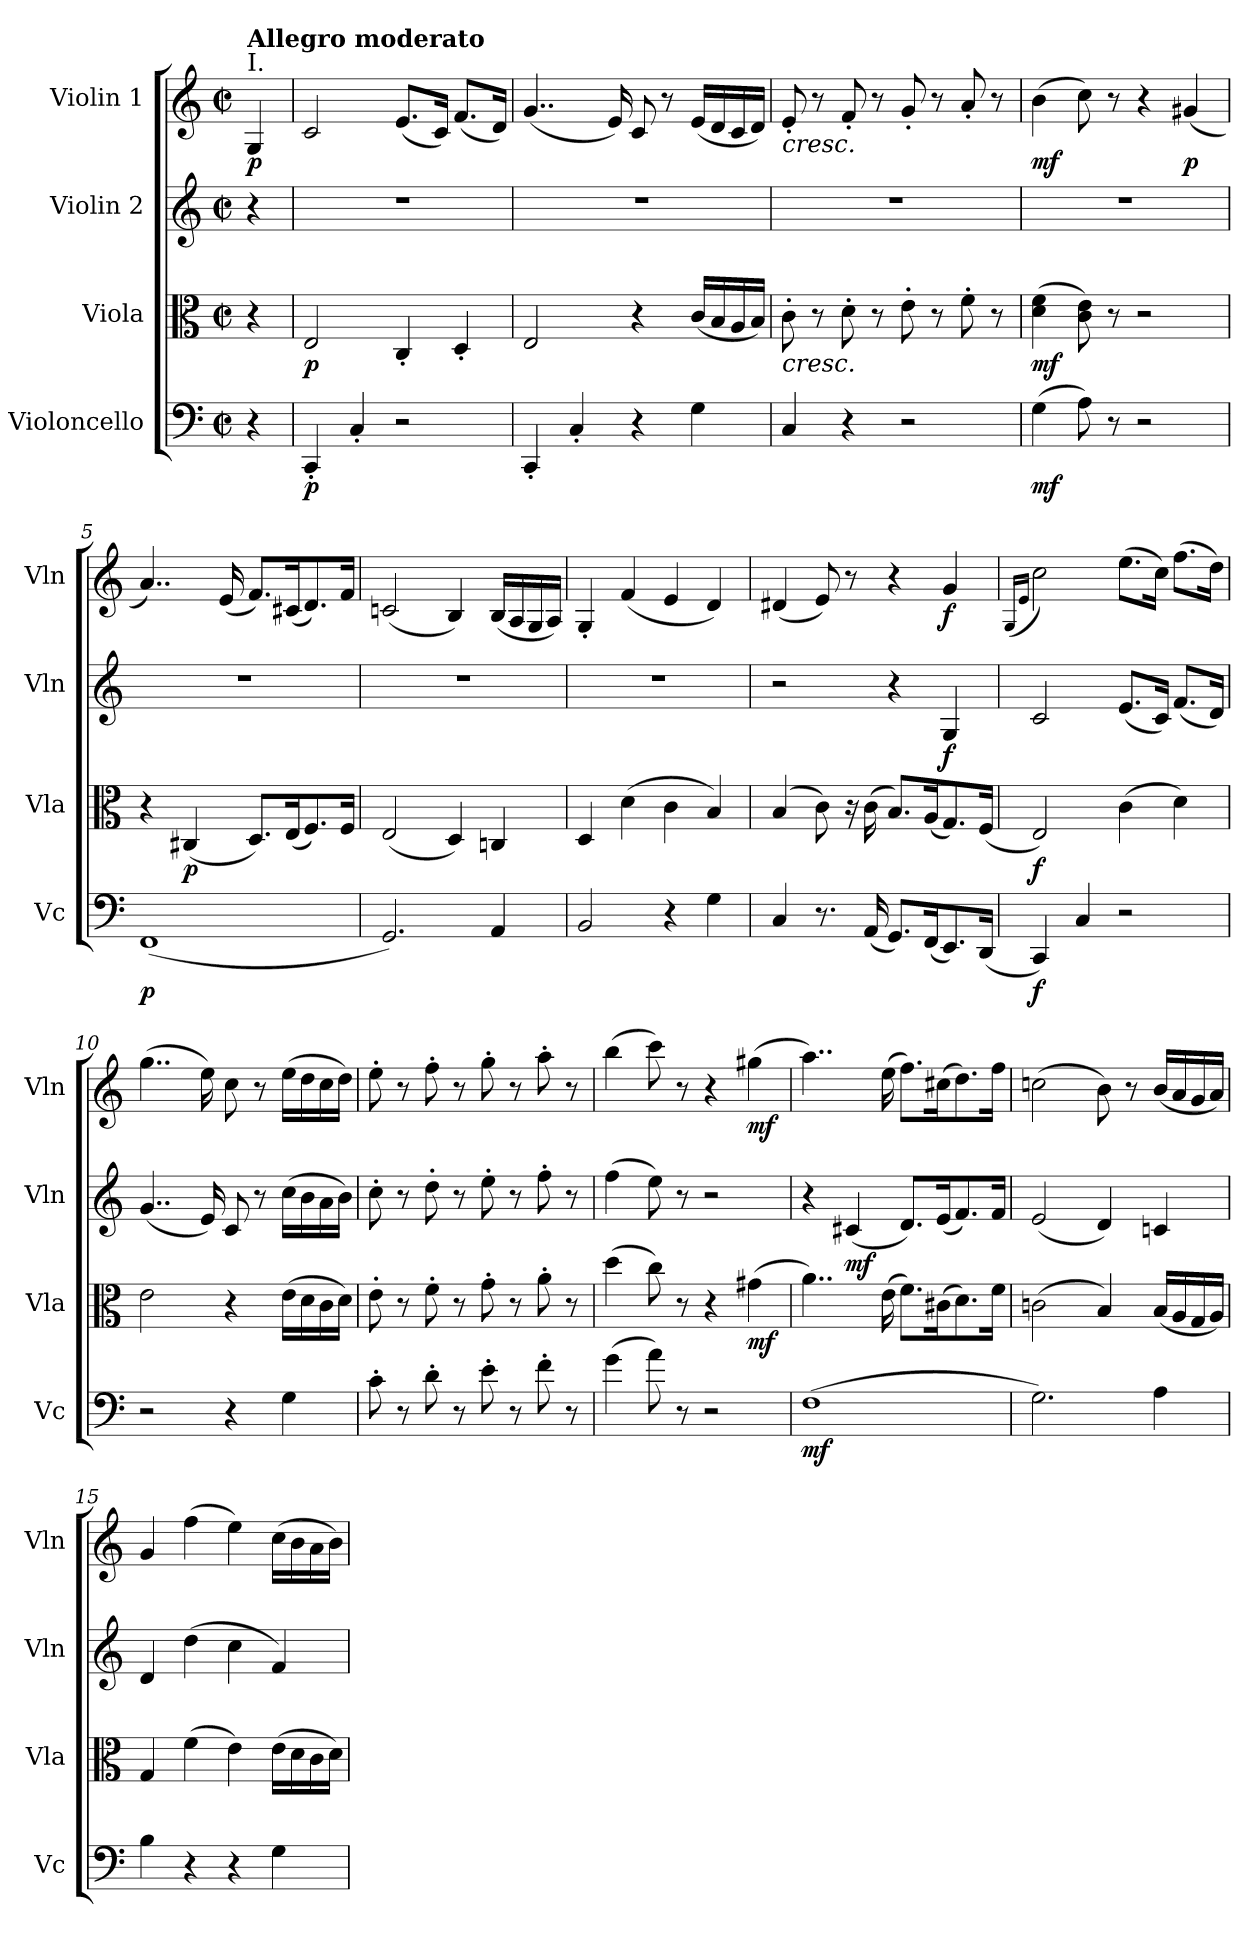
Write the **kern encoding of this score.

**kern	**dynam	**kern	**dynam	**kern	**dynam	**kern	**dynam
*part4	*part4	*part3	*part3	*part2	*part2	*part1	*part1
*staff4	*staff4	*staff3	*staff3	*staff2	*staff2	*staff1	*staff1
*I"Violoncello	*	*I"Viola	*	*I"Violin 2	*	*I"Violin 1	*
*I'Vc	*	*I'Vla	*	*I'Vln	*	*I'Vln	*
*clefF4	*	*clefC3	*	*clefG2	*	*clefG2	*
*k[]	*	*k[]	*	*k[]	*	*k[]	*
*M2/2	*	*M2/2	*	*M2/2	*	*M2/2	*
*met(c|)	*	*met(c|)	*	*met(c|)	*	*met(c|)	*
*MM152	*	*MM152	*	*MM152	*	*MM152	*
=	=	=	=	=	=	=	=
!	!	!	!	!	!	!LO:TX:a:t=I.	!
!	!	!	!	!	!	!LO:TX:a:B:t=Allegro moderato	!
!	!	!	!	!	!	!	!LO:DY:b
4r	.	4r	.	4r	.	4G/	p
=1	=1	=1	=1	=1	=1	=1	=1
!	!LO:DY:b	!	!LO:DY:b	!	!	!	!
4CC'/	p	2E/	p	1r	.	2c/	.
4C'/	.	.	.	.	.	.	.
2r	.	4C'/	.	.	.	(8.e/L	.
.	.	.	.	.	.	16c/Jk)	.
.	.	4D'/	.	.	.	(8.f/L	.
.	.	.	.	.	.	16d/Jk)	.
=2	=2	=2	=2	=2	=2	=2	=2
!	!	!	!	!	!	!	!LO:DY:b
!	!	!	!	!	!	!	!LO:DY:n=1:b
!	!	!	!	!	!	!	!LO:DY:n=2:b
4CC'/	.	2E/	.	1r	.	(4..g/	f other-dynamics p
4C'/	.	.	.	.	.	.	.
.	.	.	.	.	.	16e/)	.
4r	.	4r	.	.	.	8c/	.
.	.	.	.	.	.	8r	.
4G\	.	(16c/LL	.	.	.	(16e/LL	.
.	.	16B/	.	.	.	16d/	.
.	.	16A/	.	.	.	16c/	.
.	.	16B/JJ)	.	.	.	16d/JJ)	.
=3	=3	=3	=3	=3	=3	=3	=3
!	!	!	!	!	!	!LO:TX:b:i:t=cresc.	!
!	!	!LO:TX:b:i:t=cresc.	!	!	!	!	!
4C/	.	8c'\	.	1r	.	8e'/	.
.	.	8r	.	.	.	8r	.
4r	.	8d'\	.	.	.	8f'/	.
.	.	8r	.	.	.	8r	.
2r	.	8e'\	.	.	.	8g'/	.
.	.	8r	.	.	.	8r	.
.	.	8f'\	.	.	.	8a'/	.
.	.	8r	.	.	.	8r	.
=4	=4	=4	=4	=4	=4	=4	=4
!	!LO:DY:b	!	!LO:DY:b	!	!	!	!LO:DY:b
(4G\	mf	(4d\ 4f\	mf	1r	.	(4b\	mf
8A\)	.	8c\ 8e\)	.	.	.	8cc\)	.
8r	.	8r	.	.	.	8r	.
2r	.	2r	.	.	.	4r	.
!	!	!	!	!	!	!	!LO:DY:b
.	.	.	.	.	.	(4g#X/	p
!!LO:LB:g=z
=5	=5	=5	=5	=5	=5	=5	=5
!	!LO:DY:b	!	!	!	!	!	!
(1FF	p	4r	.	1r	.	4..a/)	.
!	!	!	!LO:DY:b	!	!	!	!
.	.	(4C#X/	p	.	.	.	.
.	.	.	.	.	.	(16e/	.
.	.	8.D/L)	.	.	.	8.f/L)	.
.	.	(16E/K	.	.	.	(16c#X/K	.
.	.	8.F/)	.	.	.	8.d/)	.
.	.	16F/Jk	.	.	.	16f/Jk	.
!!LO:LB:g=z
=6	=6	=6	=6	=6	=6	=6	=6
2.GG/)	.	(2E/	.	1r	.	(2cn/	.
.	.	4D/)	.	.	.	4B/)	.
4AA/	.	4Cn/	.	.	.	(16B/LL	.
.	.	.	.	.	.	16A/	.
.	.	.	.	.	.	16G/	.
.	.	.	.	.	.	16A/JJ)	.
=7	=7	=7	=7	=7	=7	=7	=7
2BB/	.	4D/	.	1r	.	4G'/	.
.	.	(4d\	.	.	.	(4f/	.
4r	.	4c\	.	.	.	4e/	.
4G\	.	4B/)	.	.	.	4d/)	.
=8	=8	=8	=8	=8	=8	=8	=8
4C/	.	(4B/	.	2r	.	(4d#X/	.
8.r	.	8c\)	.	.	.	8e/)	.
.	.	16r	.	.	.	8r	.
(16AA/	.	(16c\	.	.	.	.	.
8.GG/L)	.	8.B/L)	.	4r	.	4r	.
(16FF/K	.	(16A/K	.	.	.	.	.
!	!	!	!	!	!LO:DY:b	!	!LO:DY:b
8.EE/)	.	8.G/)	.	4G/	f	4g/	f
(16DD/Jk	.	(16F/Jk	.	.	.	.	.
=9	=9	=9	=9	=9	=9	=9	=9
.	.	.	.	.	.	(16qG/LL	.
.	.	.	.	.	.	16qe/JJ	.
!	!LO:DY:b	!	!LO:DY:b	!	!	!	!
4CC/)	f	2E/)	f	2c/	.	2cc\)	.
4C/	.	.	.	.	.	.	.
2r	.	(4c\	.	(8.e/L	.	(8.ee\L	.
.	.	.	.	16c/Jk)	.	16cc\Jk)	.
.	.	4d\)	.	(8.f/L	.	(8.ff\L	.
.	.	.	.	16d/Jk)	.	16dd\Jk)	.
=10	=10	=10	=10	=10	=10	=10	=10
2r	.	2e\	.	(4..g/	.	(4..gg\	.
.	.	.	.	16e/)	.	16ee\)	.
4r	.	4r	.	8c/	.	8cc\	.
.	.	.	.	8r	.	8r	.
4G\	.	(16e\LL	.	(16cc\LL	.	(16ee\LL	.
.	.	16d\	.	16b\	.	16dd\	.
.	.	16c\	.	16a\	.	16cc\	.
.	.	16d\JJ)	.	16b\JJ)	.	16dd\JJ)	.
!!LO:LB:g=z
=11	=11	=11	=11	=11	=11	=11	=11
8c'\	.	8e'\	.	8cc'\	.	8ee'\	.
8r	.	8r	.	8r	.	8r	.
8d'\	.	8f'\	.	8dd'\	.	8ff'\	.
8r	.	8r	.	8r	.	8r	.
8e'\	.	8g'\	.	8ee'\	.	8gg'\	.
8r	.	8r	.	8r	.	8r	.
8f'\	.	8a'\	.	8ff'\	.	8aa'\	.
8r	.	8r	.	8r	.	8r	.
!!LO:PB:g=z
=12	=12	=12	=12	=12	=12	=12	=12
(4g\	.	(4dd\	.	(4ff\	.	(4bb\	.
8a\)	.	8cc\)	.	8ee\)	.	8ccc\)	.
8r	.	8r	.	8r	.	8r	.
2r	.	4r	.	2r	.	4r	.
!	!	!	!LO:DY:b	!	!	!	!LO:DY:b
.	.	(4g#X\	mf	.	.	(4gg#X\	mf
=13	=13	=13	=13	=13	=13	=13	=13
!	!LO:DY:b	!	!	!	!	!	!
(1F	mf	4..a\)	.	4r	.	4..aa\)	.
!	!	!	!	!	!LO:DY:b	!	!
.	.	.	.	(4c#X/	mf	.	.
.	.	(16e\	.	.	.	(16ee\	.
.	.	8.f\L)	.	8.d/L)	.	8.ff\L)	.
.	.	(16c#X\K	.	(16e/K	.	(16cc#X\K	.
.	.	8.d\)	.	8.f/)	.	8.dd\)	.
.	.	16f\Jk	.	16f/Jk	.	16ff\Jk	.
=14	=14	=14	=14	=14	=14	=14	=14
2.G\)	.	(2cn\	.	(2e/	.	(2ccn\	.
.	.	4B/)	.	4d/)	.	8b\)	.
.	.	.	.	.	.	8r	.
4A\	.	(16B/LL	.	4cn/	.	(16b/LL	.
.	.	16A/	.	.	.	16a/	.
.	.	16G/	.	.	.	16g/	.
.	.	16A/JJ)	.	.	.	16a/JJ)	.
=15	=15	=15	=15	=15	=15	=15	=15
4B\	.	4G/	.	4d/	.	4g/	.
4r	.	(4f\	.	(4dd\	.	(4ff\	.
4r	.	4e\)	.	4cc\	.	4ee\)	.
4G\	.	(16e\LL	.	4f/)	.	(16cc\LL	.
.	.	16d\	.	.	.	16b\	.
.	.	16c\	.	.	.	16a\	.
.	.	16d\JJ)	.	.	.	16b\JJ)	.
=	=	=	=	=	=	=	=
*-	*-	*-	*-	*-	*-	*-	*-
